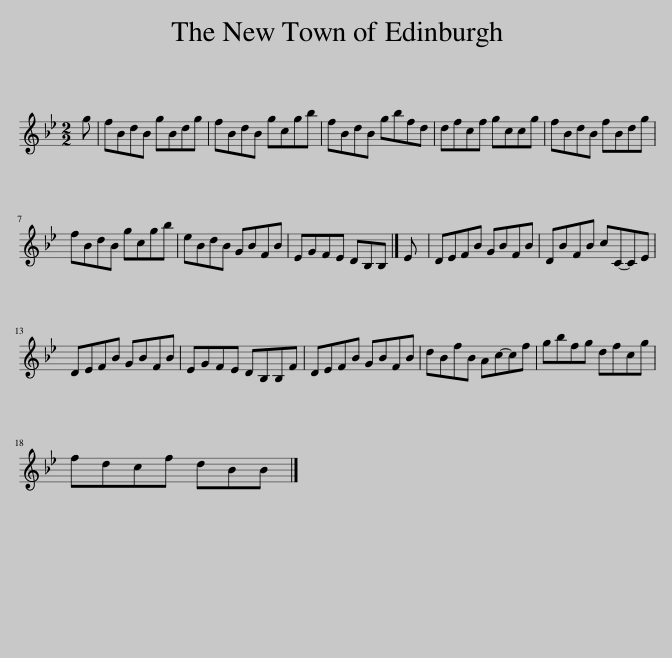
X:1
L:1/8
M:2/2
I:linebreak $
K:Bb
V:1 treble
V:1
 g | fBdB gBdg | fBdB gcgb | fBdB gbfd | dfcf gccg | %5
 fBdB fBdg |$ fBdB gcgb | eBdB GBFB | EGFE DB,B, |] E | %10
 DEFB GBFB | DBFB cC-CE |$ DEFB GBFB | EGFE DB,B,F | DEFB GBFB | %15
 dBfB Ac-cf | gbfg dfcg |$ fdcf dBB |] %18
